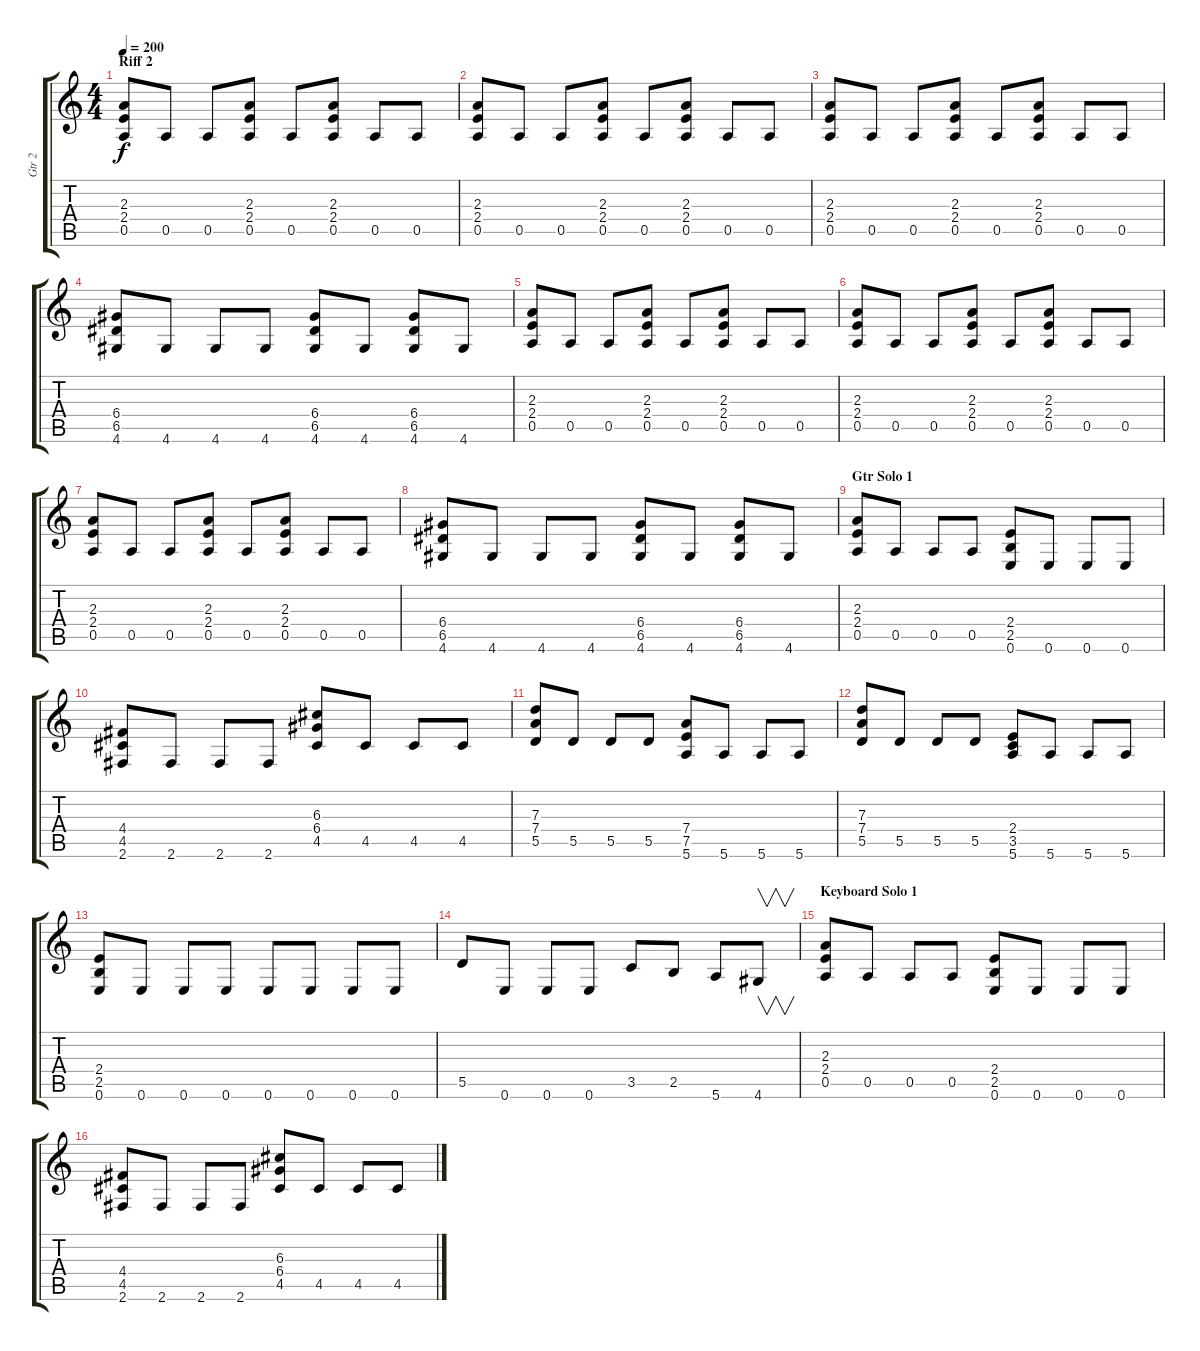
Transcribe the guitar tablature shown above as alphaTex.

\track ("Gtr 2" "Gtr 2") {instrument overdrivenguitar}
\staff {score tabs}
\tuning (E4 B3 G3 D3 A2 E2) {hide}
\ts (4 4)
\section ("" "Riff 2")
\tempo 200
\clef g2
\ks c
(2.3 2.4 0.5).8{dy f} 0.5.8 0.5.8 (2.3 2.4 0.5).8 0.5.8 (2.3 2.4 0.5).8 0.5.8 0.5.8 |
(2.3 2.4 0.5).8 0.5.8 0.5.8 (2.3 2.4 0.5).8 0.5.8 (2.3 2.4 0.5).8 0.5.8 0.5.8 |
(2.3 2.4 0.5).8 0.5.8 0.5.8 (2.3 2.4 0.5).8 0.5.8 (2.3 2.4 0.5).8 0.5.8 0.5.8 |
(6.4 6.5 4.6).8 4.6.8 4.6.8 4.6.8 (6.4 6.5 4.6).8 4.6.8 (6.4 6.5 4.6).8 4.6.8 |
(2.3 2.4 0.5).8 0.5.8 0.5.8 (2.3 2.4 0.5).8 0.5.8 (2.3 2.4 0.5).8 0.5.8 0.5.8 |
(2.3 2.4 0.5).8 0.5.8 0.5.8 (2.3 2.4 0.5).8 0.5.8 (2.3 2.4 0.5).8 0.5.8 0.5.8 |
(2.3 2.4 0.5).8 0.5.8 0.5.8 (2.3 2.4 0.5).8 0.5.8 (2.3 2.4 0.5).8 0.5.8 0.5.8 |
(6.4 6.5 4.6).8 4.6.8 4.6.8 4.6.8 (6.4 6.5 4.6).8 4.6.8 (6.4 6.5 4.6).8 4.6.8 |
\section ("" "Gtr Solo 1")
(2.3 2.4 0.5).8 0.5.8 0.5.8 0.5.8 (2.4 2.5 0.6).8 0.6.8 0.6.8 0.6.8 |
(4.4 4.5 2.6).8 2.6.8 2.6.8 2.6.8 (6.3 6.4 4.5).8 4.5.8 4.5.8 4.5.8 |
(7.3 7.4 5.5).8 5.5.8 5.5.8 5.5.8 (7.4 7.5 5.6).8 5.6.8 5.6.8 5.6.8 |
(7.3 7.4 5.5).8 5.5.8 5.5.8 5.5.8 (2.4 3.5 5.6).8 5.6.8 5.6.8 5.6.8 |
(2.4 2.5 0.6).8 0.6.8 0.6.8 0.6.8 0.6.8 0.6.8 0.6.8 0.6.8 |
5.5.8 0.6.8 0.6.8 0.6.8 3.5.8 2.5.8 5.6.8 4.6.8{v} |
\section ("" "Keyboard Solo 1")
(2.3 2.4 0.5).8 0.5.8 0.5.8 0.5.8 (2.4 2.5 0.6).8 0.6.8 0.6.8 0.6.8 |
(4.4 4.5 2.6).8 2.6.8 2.6.8 2.6.8 (6.3 6.4 4.5).8 4.5.8 4.5.8 4.5.8
